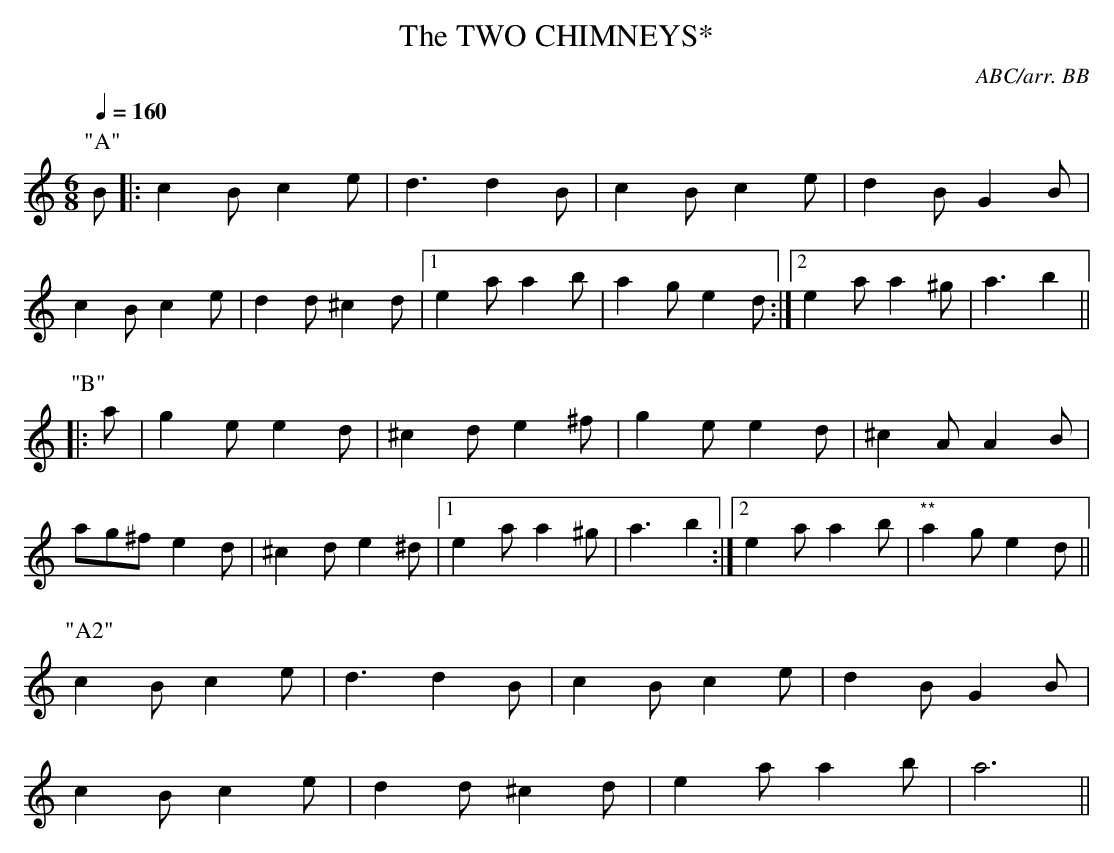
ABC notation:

X:1
T:TWO CHIMNEYS*, The
C:ABC/arr. BB
Q:1/4=160
L:1/8
to call for a repeat of the first part, although the
tune isn't presented in NFID as A-B-A.
M:6/8
K:Am
P:"A"
B|:c2B c2e|d3 d2B|c2B c2e|d2B G2B|
c2B c2e|d2d ^c2d|1 e2a a2b|a2g e2d:|\
[2 e2a a2^g|a3 b2||
P:"B"
|:a|g2e e2d|^c2d e2^f|g2e e2d|^c2A A2B|
ag^f e2d|^c2d e2^d|1 e2a a2^g|a3 b2:|\
[2 e2a a2b|"**"a2g e2d||
P:"A2"
c2B c2e|d3 d2B|c2B c2e|d2B G2B|
c2B c2e|d2d ^c2d|e2a a2b|a6||
